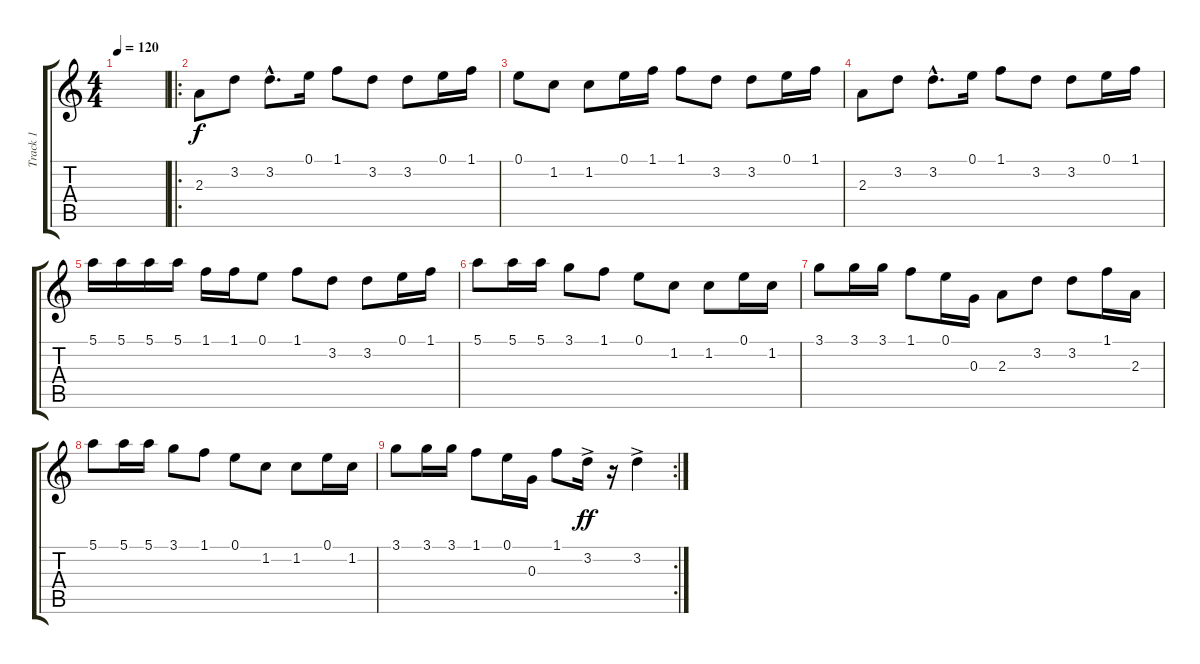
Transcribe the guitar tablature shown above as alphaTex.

\track ("Track 1" "Track 1") {instrument electricguitarjazz}
\staff {score tabs}
\tuning (E4 B3 G3 D3 A2 E2) {hide}
\ts (4 4)
\tempo 120
\clef g2
\ks c
|
\ro
2.3.8 3.2.8 3.2{hac}.8{d} 0.1.16 1.1.8 3.2.8 3.2.8 0.1.16 1.1.16 |
0.1.8 1.2.8 1.2.8 0.1.16 1.1.16 1.1.8 3.2.8 3.2.8 0.1.16 1.1.16 |
2.3.8 3.2.8 3.2{hac}.8{d} 0.1.16 1.1.8 3.2.8 3.2.8 0.1.16 1.1.16 |
5.1.16 5.1.16 5.1.16 5.1.16 1.1.16 1.1.16 0.1.8 1.1.8 3.2.8 3.2.8 0.1.16 1.1.16 |
5.1.8 5.1.16 5.1.16 3.1.8 1.1.8 0.1.8 1.2.8 1.2.8 0.1.16 1.2.16 |
3.1.8 3.1.16 3.1.16 1.1.8 0.1.16 0.3.16 2.3.8 3.2.8 3.2.8 1.1.16 2.3.16 |
5.1.8 5.1.16 5.1.16 3.1.8 1.1.8 0.1.8 1.2.8 1.2.8 0.1.16 1.2.16 |
\rc 2
3.1.8 3.1.16 3.1.16 1.1.8 0.1.16 0.3.16 1.1.8 3.2{ac}.16{dy ff} r.16 3.2{ac}.4
